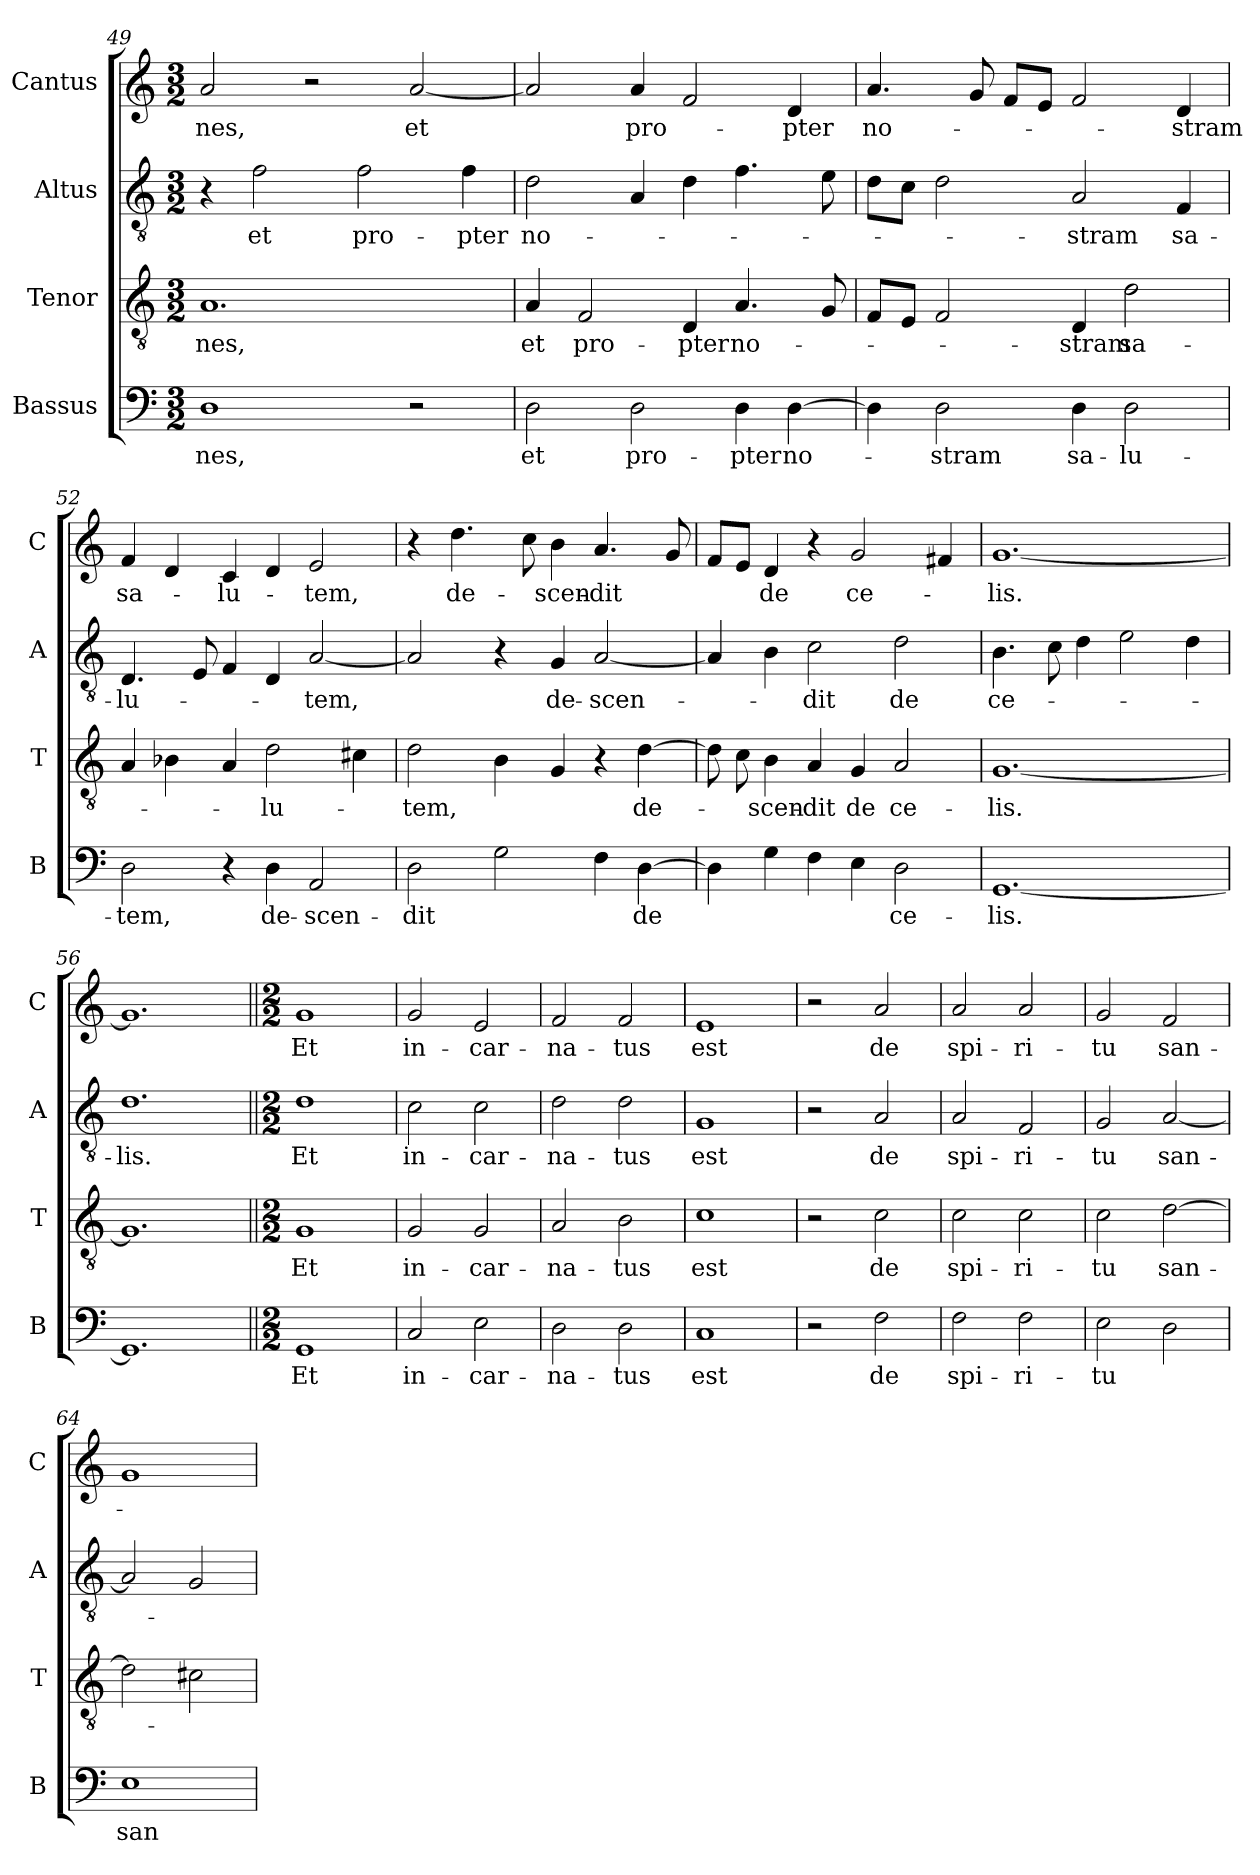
**kern	**text	**kern	**text	**kern	**text	**kern	**text
*part4	*part4	*part3	*part3	*part2	*part2	*part1	*part1
*staff4	*staff4	*staff3	*staff3	*staff2	*staff2	*staff1	*staff1
*I"Bassus	*	*I"Tenor	*	*I"Altus	*	*I"Cantus	*
*I'B	*	*I'T	*	*I'A	*	*I'C	*
*clefF4	*	*clefGv2	*	*clefGv2	*	*clefG2	*
*k[]	*	*k[]	*	*k[]	*	*k[]	*
*M3/2	*	*M3/2	*	*M3/2	*	*M3/2	*
=49	=49	=49	=49	=49	=49	=49	=49
!	!	!	!LO:LY:i	!	!	!	!
1D	-nes,	1.A	-nes,	4r	.	2a	-nes,
.	.	.	.	2f	et	.	.
.	.	.	.	.	.	2r	.
.	.	.	.	2f	pro-	.	.
2r	.	.	.	.	.	[2a	et
.	.	.	.	4f	-pter	.	.
=50	=50	=50	=50	=50	=50	=50	=50
2D	et	4A	et	2d	no-	2a]	.
.	.	2F	pro-	.	.	.	.
2D	pro-	.	.	4A	.	4a	pro-
.	.	4D	-pter	4d	.	2f	.
4D	-pter	4.A	no-	4.f	.	.	.
[4D	no-	.	.	.	.	4d	-pter
.	.	8G	.	8e	.	.	.
=51	=51	=51	=51	=51	=51	=51	=51
4D]	.	8FL	.	8dL	.	4.a	no-
.	.	8EJ	.	8cJ	.	.	.
2D	-stram	2F	.	2d	.	.	.
.	.	.	.	.	.	8g	.
.	.	.	.	.	.	8fL	.
.	.	.	.	.	.	8eJ	.
4D	sa-	4D	-stram	2A	-stram	2f	.
2D	-lu-	2d	sa-	.	.	.	.
.	.	.	.	4F	sa-	4d	-stram
=52	=52	=52	=52	=52	=52	=52	=52
2D	-tem,	4A	.	4.D	-lu-	4f	sa-
.	.	4B-X	.	.	.	4d	.
.	.	.	.	8E	.	.	.
4r	.	4A	.	4F	.	4c	-lu-
4D	de-	2d	-lu-	4D	.	4d	.
2AA	-scen-	.	.	[2A	-tem,	2e	-tem,
.	.	4c#X	.	.	.	.	.
=53	=53	=53	=53	=53	=53	=53	=53
2D	-dit	2d	-tem,	2A]	.	4r	.
.	.	.	.	.	.	4.dd	de-
2G	.	4B	.	4r	.	.	.
.	.	.	.	.	.	8cc	.
.	.	4G	.	4G	de-	4b	-scen-
4F	.	4r	.	[2A	-scen-	4.a	-dit
[4D	de	[4d	de-	.	.	.	.
.	.	.	.	.	.	8g	.
=54	=54	=54	=54	=54	=54	=54	=54
4D]	.	8d]	.	4A]	.	8fL	.
.	.	8c	.	.	.	8eJ	.
4G	.	4B	-scen-	4B	.	4d	de
4F	.	4A	-dit	2c	-dit	4r	.
4E	.	4G	de	.	.	2g	ce-
2D	ce-	2A	ce-	2d	de	.	.
.	.	.	.	.	.	4f#X	.
=55	=55	=55	=55	=55	=55	=55	=55
[1.GG	-lis.	[1.G	-lis.	4.B	ce-	[1.g	-lis.
.	.	.	.	8c	.	.	.
.	.	.	.	4d	.	.	.
.	.	.	.	2e	.	.	.
.	.	.	.	4d	.	.	.
=56	=56	=56	=56	=56	=56	=56	=56
1.GG]	.	1.G]	.	1.d	-lis.	1.g]	.
=57||	=57||	=57||	=57||	=57||	=57||	=57||	=57||
*M2/2	*	*M2/2	*	*M2/2	*	*M2/2	*
1GG	Et	1G	Et	1d	Et	1g	Et
=58	=58	=58	=58	=58	=58	=58	=58
2C	in-	2G	in-	2c	in-	2g	in-
2E	-car-	2G	-car-	2c	-car-	2e	-car-
=59	=59	=59	=59	=59	=59	=59	=59
2D	-na-	2A	-na-	2d	-na-	2f	-na-
2D	-tus	2B	-tus	2d	-tus	2f	-tus
=60	=60	=60	=60	=60	=60	=60	=60
1C	est	1c	est	1G	est	1e	est
=61	=61	=61	=61	=61	=61	=61	=61
2r	.	2r	.	2r	.	2r	.
2F	de	2c	de	2A	de	2a	de
=62	=62	=62	=62	=62	=62	=62	=62
2F	spi-	2c	spi-	2A	spi-	2a	spi-
2F	-ri-	2c	-ri-	2F	-ri-	2a	-ri-
=63	=63	=63	=63	=63	=63	=63	=63
2E	-tu	2c	-tu	2G	-tu	2g	-tu
2D	.	[2d	san-	[2A	san-	2f	san-
=64	=64	=64	=64	=64	=64	=64	=64
1E	san-	2d]	.	2A]	.	1g	.
.	.	2c#X	.	2G	.	.	.
=	=	=	=	=	=	=	=
*-	*-	*-	*-	*-	*-	*-	*-
